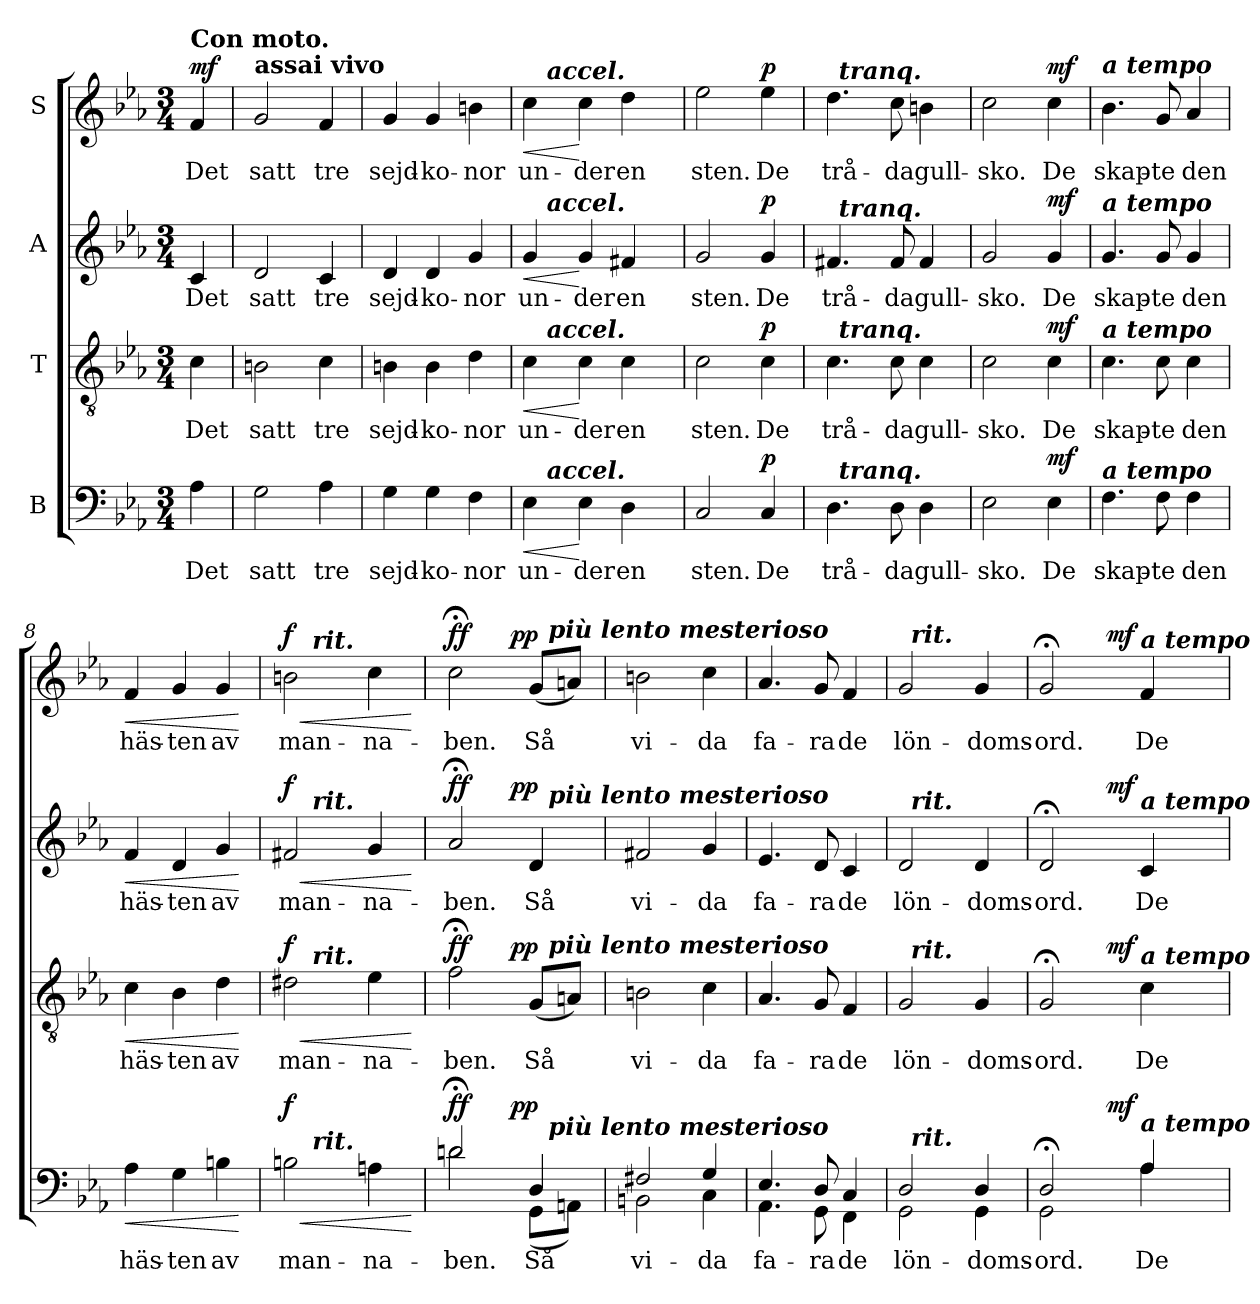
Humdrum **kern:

**kern	**text	**dynam	**kern	**text	**dynam	**kern	**text	**dynam	**kern	**text	**dynam
*part4	*part4	*part4	*part3	*part3	*part3	*part2	*part2	*part2	*part1	*part1	*part1
*staff4	*staff4	*staff4	*staff3	*staff3	*staff3	*staff2	*staff2	*staff2	*staff1	*staff1	*staff1
*I"B	*	*	*I"T	*	*	*I"A	*	*	*I"S	*	*
*clefF4	*	*	*clefGv2	*	*	*clefG2	*	*	*clefG2	*	*
*k[b-e-a-]	*	*	*k[b-e-a-]	*	*	*k[b-e-a-]	*	*	*k[b-e-a-]	*	*
*c:	*	*	*c:	*	*	*c:	*	*	*c:	*	*
*M3/4	*	*	*M3/4	*	*	*M3/4	*	*	*M3/4	*	*
=	=	=	=	=	=	=	=	=	=	=	=
!	!	!	!	!	!	!	!	!	!LO:TX:a:B:t=Con moto.	!	!
!	!LO:LY:b	!	!	!LO:LY:b	!	!	!LO:LY:b	!	!	!LO:LY:b	!LO:DY:a
4A-\	Det	.	4c\	Det	.	4c/	Det	.	4f/	Det	mf
=1	=1	=1	=1	=1	=1	=1	=1	=1	=1	=1	=1
!	!	!	!	!	!	!	!	!	!LO:TX:a:B:t=assai vivo	!	!
!	!LO:LY:b	!	!	!LO:LY:b	!	!	!LO:LY:b	!	!	!LO:LY:b	!
2G\	satt	.	2Bn\	satt	.	2d/	satt	.	2g/	satt	.
!	!LO:LY:b	!	!	!LO:LY:b	!	!	!LO:LY:b	!	!	!LO:LY:b	!
4A-\	tre	.	4c\	tre	.	4c/	tre	.	4f/	tre	.
=2	=2	=2	=2	=2	=2	=2	=2	=2	=2	=2	=2
!	!LO:LY:b	!	!	!LO:LY:b	!	!	!LO:LY:b	!	!	!LO:LY:b	!
4G\	sejd-	.	4Bn\	sejd-	.	4d/	sejd-	.	4g/	sejd-	.
!	!LO:LY:b	!	!	!LO:LY:b	!	!	!LO:LY:b	!	!	!LO:LY:b	!
4G\	-ko-	.	4B\	-ko-	.	4d/	-ko-	.	4g/	-ko-	.
!	!LO:LY:b	!	!	!LO:LY:b	!	!	!LO:LY:b	!	!	!LO:LY:b	!
4F\	-nor	.	4d\	-nor	.	4g/	-nor	.	4bn\	-nor	.
=3	=3	=3	=3	=3	=3	=3	=3	=3	=3	=3	=3
!	!LO:LY:b	!LO:HP:b	!	!LO:LY:b	!LO:HP:b	!	!LO:LY:b	!LO:HP:b	!	!LO:LY:b	!LO:HP:b
*^	*	*	*^	*	*	*^	*	*	*^	*	*
4E-\	16.ryy	un-	<	4c\	16.ryy	un-	<	4g/	16.ryy	un-	<	4cc\	16.ryy	un-	<
!	!	!	!	!	!	!	!	!	!	!	!	!	!LO:TX:a:Bi:t=accel.	!	!
!	!	!	!	!	!	!	!	!	!LO:TX:a:Bi:t=accel.	!	!	!	!	!	!
!	!	!	!	!	!LO:TX:a:Bi:t=accel.	!	!	!	!	!	!	!	!	!	!
!	!LO:TX:a:Bi:t=accel.	!	!	!	!	!	!	!	!	!	!	!	!	!	!
.	2ryy	.	.	.	2ryy	.	.	.	2ryy	.	.	.	2ryy	.	.
!	!	!LO:LY:b	!	!	!	!LO:LY:b	!	!	!	!LO:LY:b	!	!	!	!LO:LY:b	!
4E-\	.	-der	[	4c\	.	-der	[	4g/	.	-der	[	4cc\	.	-der	[
!	!	!LO:LY:b	!	!	!	!LO:LY:b	!	!	!	!LO:LY:b	!	!	!	!LO:LY:b	!
4D\	.	en	.	4c\	.	en	.	4f#X/	.	en	.	4dd\	.	en	.
.	8ryy	.	.	.	8ryy	.	.	.	8ryy	.	.	.	8ryy	.	.
.	32ryy	.	.	.	32ryy	.	.	.	32ryy	.	.	.	32ryy	.	.
=4	=4	=4	=4	=4	=4	=4	=4	=4	=4	=4	=4	=4	=4	=4	=4
!	!	!LO:LY:b	!	!	!	!LO:LY:b	!	!	!	!LO:LY:b	!	!	!	!LO:LY:b	!
*v	*v	*	*	*	*	*	*	*v	*v	*	*	*v	*v	*	*
*	*	*	*v	*v	*	*	*	*	*	*	*	*
2C/	sten.	.	2c\	sten.	.	2g/	sten.	.	2ee-\	sten.	.
!	!LO:LY:b	!LO:DY:a	!	!LO:LY:b	!LO:DY:a	!	!LO:LY:b	!LO:DY:a	!	!LO:LY:b	!LO:DY:a
4C/	De	p	4c\	De	p	4g/	De	p	4ee-\	De	p
=5	=5	=5	=5	=5	=5	=5	=5	=5	=5	=5	=5
!	!LO:LY:b	!	!	!LO:LY:b	!	!	!LO:LY:b	!	!	!LO:LY:b	!
*^	*	*	*^	*	*	*^	*	*	*^	*	*
4.D\	32ryy	trå-	.	4.c\	32ryy	trå-	.	4.f#X/	32ryy	trå-	.	4.dd\	32ryy	trå-	.
!	!	!	!	!	!	!	!	!	!	!	!	!	!LO:TX:a:Bi:t=tranq.	!	!
!	!	!	!	!	!	!	!	!	!LO:TX:a:Bi:t=tranq.	!	!	!	!	!	!
!	!	!	!	!	!LO:TX:a:Bi:t=tranq.	!	!	!	!	!	!	!	!	!	!
!	!LO:TX:a:Bi:t=tranq.	!	!	!	!	!	!	!	!	!	!	!	!	!	!
.	2ryy	.	.	.	2ryy	.	.	.	2ryy	.	.	.	2ryy	.	.
!	!	!LO:LY:b	!	!	!	!LO:LY:b	!	!	!	!LO:LY:b	!	!	!	!LO:LY:b	!
8D\	.	-da	.	8c\	.	-da	.	8f#/	.	-da	.	8cc\	.	-da	.
!	!	!LO:LY:b	!	!	!	!LO:LY:b	!	!	!	!LO:LY:b	!	!	!	!LO:LY:b	!
4D\	.	gull-	.	4c\	.	gull-	.	4f#/	.	gull-	.	4bn\	.	gull-	.
.	8..ryy	.	.	.	8..ryy	.	.	.	8..ryy	.	.	.	8..ryy	.	.
=6	=6	=6	=6	=6	=6	=6	=6	=6	=6	=6	=6	=6	=6	=6	=6
!	!	!LO:LY:b	!	!	!	!LO:LY:b	!	!	!	!LO:LY:b	!	!	!	!LO:LY:b	!
*v	*v	*	*	*	*	*	*	*v	*v	*	*	*v	*v	*	*
*	*	*	*v	*v	*	*	*	*	*	*	*	*
2E-\	-sko.	.	2c\	-sko.	.	2g/	-sko.	.	2cc\	-sko.	.
!	!LO:LY:b	!LO:DY:a	!	!LO:LY:b	!LO:DY:a	!	!LO:LY:b	!LO:DY:a	!	!LO:LY:b	!LO:DY:a
4E-\	De	mf	4c\	De	mf	4g/	De	mf	4cc\	De	mf
=7	=7	=7	=7	=7	=7	=7	=7	=7	=7	=7	=7
!	!	!	!	!	!	!	!	!	!LO:TX:a:Bi:t=a tempo	!	!
!	!	!	!	!	!	!LO:TX:a:Bi:t=a tempo	!	!	!	!	!
!	!	!	!LO:TX:a:Bi:t=a tempo	!	!	!	!	!	!	!	!
!LO:TX:a:Bi:t=a tempo	!	!	!	!	!	!	!	!	!	!	!
!	!LO:LY:b	!	!	!LO:LY:b	!	!	!LO:LY:b	!	!	!LO:LY:b	!
4.F\	skap-	.	4.c\	skap-	.	4.g/	skap-	.	4.b-i\	skap-	.
!	!LO:LY:b	!	!	!LO:LY:b	!	!	!LO:LY:b	!	!	!LO:LY:b	!
8F\	-te	.	8c\	-te	.	8g/	-te	.	8g/	-te	.
!	!LO:LY:b	!	!	!LO:LY:b	!	!	!LO:LY:b	!	!	!LO:LY:b	!
4F\	den	.	4c\	den	.	4g/	den	.	4a-/	den	.
!!LO:LB:g=z
=8	=8	=8	=8	=8	=8	=8	=8	=8	=8	=8	=8
!	!LO:LY:b	!LO:HP:b	!	!LO:LY:b	!LO:HP:b	!	!LO:LY:b	!LO:HP:b	!	!LO:LY:b	!LO:HP:b
4A-\	häs-	<	4c\	häs-	<	4f/	häs-	<	4f/	häs-	<
!	!LO:LY:b	!	!	!LO:LY:b	!	!	!LO:LY:b	!	!	!LO:LY:b	!
4G\	-ten	.	4B-\	-ten	.	4d/	-ten	.	4g/	-ten	.
!	!LO:LY:b	!	!	!LO:LY:b	!	!	!LO:LY:b	!	!	!LO:LY:b	!
4Bn\	av	.	4d\	av	.	4g/	av	.	4g/	av	.
.	.	[	.	.	[	.	.	[	.	.	[
=9	=9	=9	=9	=9	=9	=9	=9	=9	=9	=9	=9
!	!LO:LY:b	!LO:HP:b	!	!LO:LY:b	!LO:HP:b	!	!LO:LY:b	!LO:HP:b	!	!LO:LY:b	!LO:HP:b
!	!	!LO:DY:n=1:a	!	!	!LO:DY:n=1:a	!	!	!LO:DY:n=1:a	!	!	!LO:DY:n=1:a
*^	*	*	*^	*	*	*^	*	*	*^	*	*
2Bn\	8ryy	man-	< f	2d#X\	8ryy	man-	< f	2f#X/	8ryy	man-	< f	2bn\	8ryy	man-	< f
!	!	!	!	!	!	!	!	!	!	!	!	!	!LO:TX:a:Bi:t=rit.	!	!
!	!	!	!	!	!	!	!	!	!LO:TX:a:Bi:t=rit.	!	!	!	!	!	!
!	!	!	!	!	!LO:TX:a:Bi:t=rit.	!	!	!	!	!	!	!	!	!	!
!	!LO:TX:a:Bi:t=rit.	!	!	!	!	!	!	!	!	!	!	!	!	!	!
.	2ryy	.	.	.	2ryy	.	.	.	2ryy	.	.	.	2ryy	.	.
!	!	!LO:LY:b	!	!	!	!LO:LY:b	!	!	!	!LO:LY:b	!	!	!	!LO:LY:b	!
4An\	.	-na-	.	4e-i\	.	-na-	.	4g/	.	-na-	.	4cc\	.	-na-	.
.	8ryy	.	.	.	8ryy	.	.	.	8ryy	.	.	.	8ryy	.	.
.	.	.	[	.	.	.	[	.	.	.	[	.	.	.	[
=10	=10	=10	=10	=10	=10	=10	=10	=10	=10	=10	=10	=10	=10	=10	=10
!	!	!LO:LY:b	!LO:DY:a	!	!	!LO:LY:b	!LO:DY:a	!	!	!LO:LY:b	!LO:DY:a	!	!	!LO:LY:b	!LO:DY:a
*^	*^	*	*	*	*^	*	*	*	*^	*	*	*	*^	*	*
2dni;</	2d\	4..ryy	2ryy	-ben.	ff	2f;<\	4..ryy	2ryy	-ben.	ff	2a-i;</	4..ryy	2ryy	-ben.	ff	2cc;<\	4..ryy	2ryy	-ben.	ff
!	!	!	!	!	!LO:DY:a	!	!	!	!	!LO:DY:a	!	!	!	!	!LO:DY:a	!	!	!	!	!LO:DY:a
.	.	4ryy	.	.	pp	.	4ryy	.	.	pp	.	4ryy	.	.	pp	.	4ryy	.	.	pp
!	!	!	!	!LO:LY:b	!	!	!	!	!LO:LY:b	!	!	!	!	!LO:LY:b	!	!	!	!	!LO:LY:b	!
4D/	(<8GG\L	.	16ryy	Så	.	(<8G/L	.	16ryy	Så	.	4d/	.	16ryy	Så	.	(<8g/L	.	16ryy	Så	.
!	!	!	!	!	!	!	!	!	!	!	!	!	!	!	!	!	!	!LO:TX:a:Bi:t=più lento mesterioso	!	!
!	!	!	!	!	!	!	!	!	!	!	!	!	!LO:TX:a:Bi:t=più lento mesterioso	!	!	!	!	!	!	!
!	!	!	!	!	!	!	!	!LO:TX:a:Bi:t=più lento mesterioso	!	!	!	!	!	!	!	!	!	!	!	!
!	!	!	!LO:TX:a:Bi:t=più lento mesterioso	!	!	!	!	!	!	!	!	!	!	!	!	!	!	!	!	!
.	.	.	8.ryy	.	.	.	.	8.ryy	.	.	.	.	8.ryy	.	.	.	.	8.ryy	.	.
.	8AAn\J)	.	.	.	.	8An/J)	.	.	.	.	.	.	.	.	.	8an/J)	.	.	.	.
.	.	16ryy	.	.	.	.	16ryy	.	.	.	.	16ryy	.	.	.	.	16ryy	.	.	.
=11	=11	=11	=11	=11	=11	=11	=11	=11	=11	=11	=11	=11	=11	=11	=11	=11	=11	=11	=11	=11
!	!	!	!	!LO:LY:b	!	!	!	!	!LO:LY:b	!	!	!	!	!LO:LY:b	!	!	!	!	!LO:LY:b	!
*	*v	*v	*v	*	*	*	*	*	*	*	*v	*v	*v	*	*	*v	*v	*v	*	*
*	*	*	*	*v	*v	*v	*	*	*	*	*	*	*	*
2F#X/	2BBn\	vi-	.	2Bn\	vi-	.	2f#X/	vi-	.	2bn\	vi-	.
!	!	!LO:LY:b	!	!	!LO:LY:b	!	!	!LO:LY:b	!	!	!LO:LY:b	!
4G/	4C\	-da	.	4c\	-da	.	4g/	-da	.	4cc\	-da	.
=12	=12	=12	=12	=12	=12	=12	=12	=12	=12	=12	=12	=12
!	!	!LO:LY:b	!	!	!LO:LY:b	!	!	!LO:LY:b	!	!	!LO:LY:b	!
4.E-/	4.AA-i\	fa-	.	4.A-/	fa-	.	4.e-/	fa-	.	4.a-/	fa-	.
!	!	!LO:LY:b	!	!	!LO:LY:b	!	!	!LO:LY:b	!	!	!LO:LY:b	!
8D/	8GG\	-ra	.	8G/	-ra	.	8d/	-ra	.	8g/	-ra	.
!	!	!LO:LY:b	!	!	!LO:LY:b	!	!	!LO:LY:b	!	!	!LO:LY:b	!
4C/	4FF\	de	.	4F/	de	.	4c/	de	.	4f/	de	.
=13	=13	=13	=13	=13	=13	=13	=13	=13	=13	=13	=13	=13
!	!	!LO:LY:b	!	!	!LO:LY:b	!	!	!LO:LY:b	!	!	!LO:LY:b	!
*	*^	*	*	*^	*	*	*^	*	*	*^	*	*
2D/	2GG\	32ryy	lön-	.	2G/	32ryy	lön-	.	2d/	32ryy	lön-	.	2g/	32ryy	lön-	.
!	!	!	!	!	!	!	!	!	!	!	!	!	!	!LO:TX:a:Bi:t=rit.	!	!
!	!	!	!	!	!	!	!	!	!	!LO:TX:a:Bi:t=rit.	!	!	!	!	!	!
!	!	!	!	!	!	!LO:TX:a:Bi:t=rit.	!	!	!	!	!	!	!	!	!	!
!	!	!LO:TX:a:Bi:t=rit.	!	!	!	!	!	!	!	!	!	!	!	!	!	!
.	.	2ryy	.	.	.	2ryy	.	.	.	2ryy	.	.	.	2ryy	.	.
!	!	!	!LO:LY:b	!	!	!	!LO:LY:b	!	!	!	!LO:LY:b	!	!	!	!LO:LY:b	!
4D/	4GG\	.	-doms-	.	4G/	.	-doms-	.	4d/	.	-doms-	.	4g/	.	-doms-	.
.	.	8..ryy	.	.	.	8..ryy	.	.	.	8..ryy	.	.	.	8..ryy	.	.
=14	=14	=14	=14	=14	=14	=14	=14	=14	=14	=14	=14	=14	=14	=14	=14	=14
!	!	!	!LO:LY:b	!	!	!	!LO:LY:b	!	!	!	!LO:LY:b	!	!	!	!LO:LY:b	!
2D;</	2GG\	4ryy	-ord.	.	2G;</	4ryy	-ord.	.	2d;</	4ryy	-ord.	.	2g;</	4ryy	-ord.	.
.	.	16.ryy	.	.	.	16.ryy	.	.	.	16.ryy	.	.	.	16.ryy	.	.
!	!	!	!	!LO:DY:a	!	!	!	!LO:DY:a	!	!	!	!LO:DY:a	!	!	!	!LO:DY:a
.	.	4ryy	.	mf	.	4ryy	.	mf	.	4ryy	.	mf	.	4ryy	.	mf
!	!	!	!	!	!	!	!	!	!	!	!	!	!LO:TX:a:Bi:t=a tempo	!	!	!
!	!	!	!	!	!	!	!	!	!LO:TX:a:Bi:t=a tempo	!	!	!	!	!	!	!
!	!	!	!	!	!LO:TX:a:Bi:t=a tempo	!	!	!	!	!	!	!	!	!	!	!
!LO:TX:a:Bi:t=a tempo	!	!	!	!	!	!	!	!	!	!	!	!	!	!	!	!
!	!	!	!LO:LY:b	!	!	!	!LO:LY:b	!	!	!	!LO:LY:b	!	!	!	!LO:LY:b	!
4A-/	4A-\	.	De	.	4c\	.	De	.	4c/	.	De	.	4f/	.	De	.
.	.	8ryy	.	.	.	8ryy	.	.	.	8ryy	.	.	.	8ryy	.	.
.	.	32ryy	.	.	.	32ryy	.	.	.	32ryy	.	.	.	32ryy	.	.
*v	*v	*v	*	*	*	*	*	*	*v	*v	*	*	*v	*v	*	*
*	*	*	*v	*v	*	*	*	*	*	*	*	*
=	=	=	=	=	=	=	=	=	=	=	=
*-	*-	*-	*-	*-	*-	*-	*-	*-	*-	*-	*-
